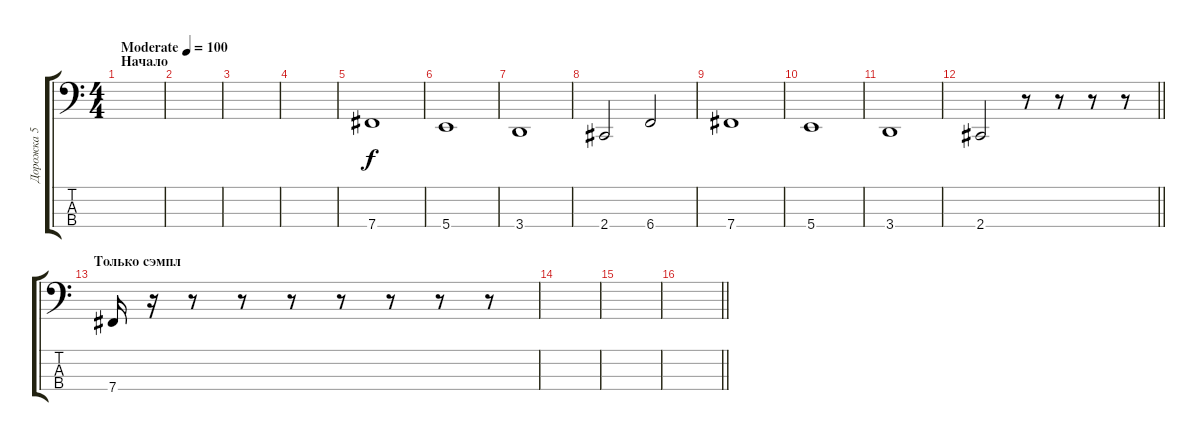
\track ("Дорожка 5" "Дорожка 5") {instrument synthbass2}
\staff {score tabs}
\tuning (E2 B1 Gb1 B0) {hide}
\ts (4 4)
\section ("" "Начало")
\tempo (100 "Moderate")
\clef f4
\ks c
|
|
|
|
7.4.1 |
5.4.1 |
3.4.1 |
2.4.2 6.4.2 |
7.4.1 |
5.4.1 |
3.4.1 |
\barLineRight lightlight
2.4.2 r.8 r.8 r.8 r.8 |
\section ("" "Только сэмпл")
7.4.16 r.16 r.8 r.8 r.8 r.8 r.8 r.8 r.8 |
|
|
\barLineRight lightlight
